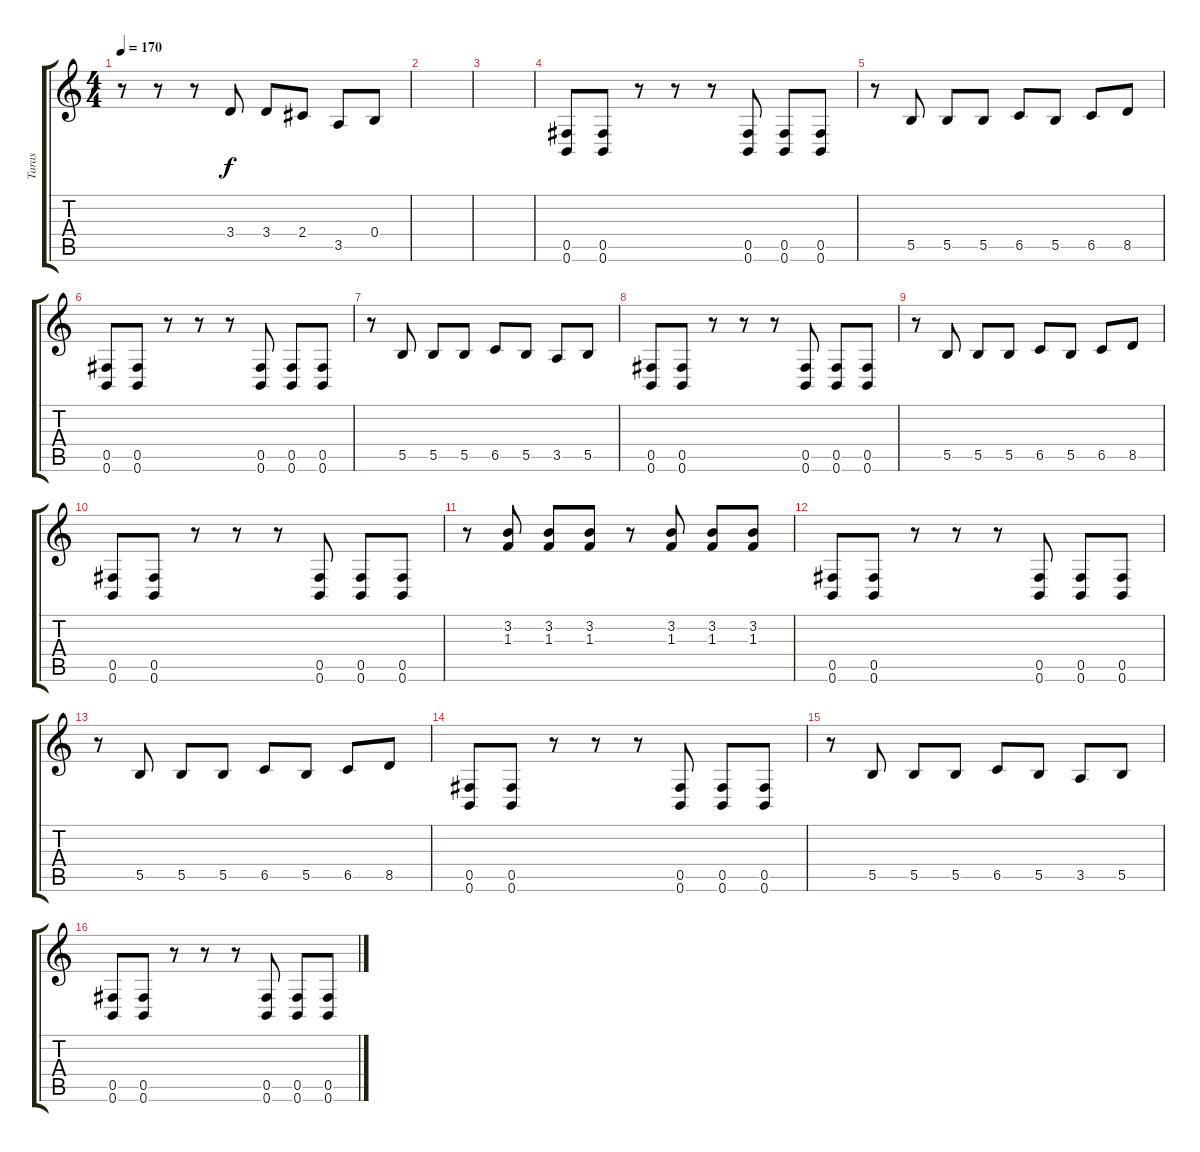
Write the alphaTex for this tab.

\track ("Taras" "Taras") {instrument distortionguitar}
\staff {score tabs}
\tuning (Db4 Ab3 E3 B2 Gb2 B1) {hide}
\ts (4 4)
\tempo 170
\clef g2
\ks c
r.8{dy f} r.8 r.8 3.4.8 3.4.8 2.4.8 3.5.8 0.4.8 |
|
|
(0.5 0.6).8{volume 14 instrument distortionguitar} (0.5 0.6).8 r.8 r.8 r.8 (0.5 0.6).8 (0.5 0.6).8 (0.5 0.6).8 |
r.8 5.5.8 5.5.8 5.5.8 6.5.8 5.5.8 6.5.8 8.5.8 |
(0.5 0.6).8 (0.5 0.6).8 r.8 r.8 r.8 (0.5 0.6).8 (0.5 0.6).8 (0.5 0.6).8 |
r.8 5.5.8 5.5.8 5.5.8 6.5.8 5.5.8 3.5.8 5.5.8 |
(0.5 0.6).8 (0.5 0.6).8 r.8 r.8 r.8 (0.5 0.6).8 (0.5 0.6).8 (0.5 0.6).8 |
r.8 5.5.8 5.5.8 5.5.8 6.5.8 5.5.8 6.5.8 8.5.8 |
(0.5 0.6).8 (0.5 0.6).8 r.8 r.8 r.8 (0.5 0.6).8 (0.5 0.6).8 (0.5 0.6).8 |
r.8 (3.2 1.3).8 (3.2 1.3).8 (3.2 1.3).8 r.8 (3.2 1.3).8 (3.2 1.3).8 (3.2 1.3).8 |
(0.5 0.6).8 (0.5 0.6).8 r.8 r.8 r.8 (0.5 0.6).8 (0.5 0.6).8 (0.5 0.6).8 |
r.8 5.5.8 5.5.8 5.5.8 6.5.8 5.5.8 6.5.8 8.5.8 |
(0.5 0.6).8 (0.5 0.6).8 r.8 r.8 r.8 (0.5 0.6).8 (0.5 0.6).8 (0.5 0.6).8 |
r.8 5.5.8 5.5.8 5.5.8 6.5.8 5.5.8 3.5.8 5.5.8 |
(0.5 0.6).8 (0.5 0.6).8 r.8 r.8 r.8 (0.5 0.6).8 (0.5 0.6).8 (0.5 0.6).8
